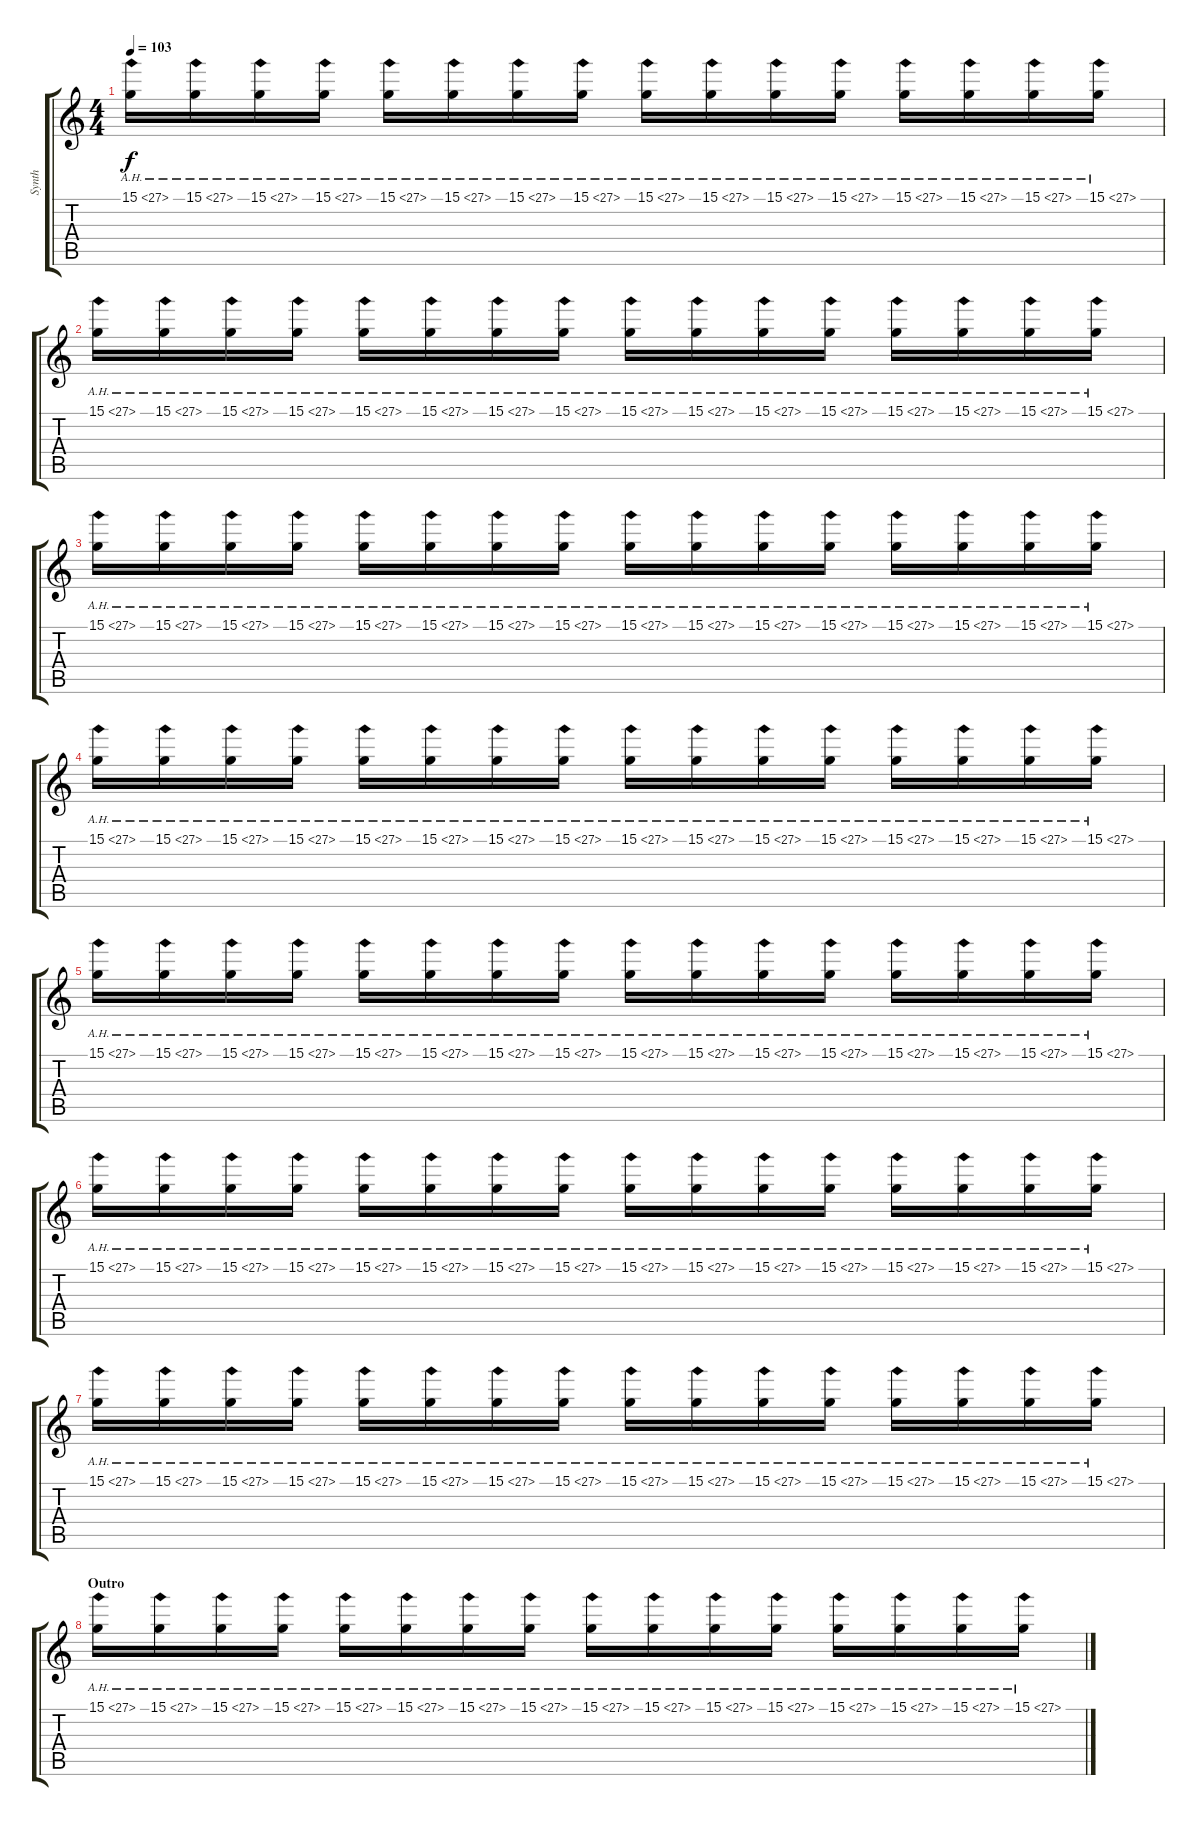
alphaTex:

\track ("Synth" "Synth") {instrument pad3polysynth}
\staff {score tabs}
\tuning (E4 B3 G3 D3 A2 E2) {hide}
\ts (4 4)
\tempo 103
\clef g2
\ks c
15.1{ah 12}.16{dy f} 15.1{ah 12}.16 15.1{ah 12}.16 15.1{ah 12}.16 15.1{ah 12}.16 15.1{ah 12}.16 15.1{ah 12}.16 15.1{ah 12}.16 15.1{ah 12}.16 15.1{ah 12}.16 15.1{ah 12}.16 15.1{ah 12}.16 15.1{ah 12}.16 15.1{ah 12}.16 15.1{ah 12}.16 15.1{ah 12}.16 |
15.1{ah 12}.16 15.1{ah 12}.16 15.1{ah 12}.16 15.1{ah 12}.16 15.1{ah 12}.16 15.1{ah 12}.16 15.1{ah 12}.16 15.1{ah 12}.16 15.1{ah 12}.16 15.1{ah 12}.16 15.1{ah 12}.16 15.1{ah 12}.16 15.1{ah 12}.16 15.1{ah 12}.16 15.1{ah 12}.16 15.1{ah 12}.16 |
15.1{ah 12}.16 15.1{ah 12}.16 15.1{ah 12}.16 15.1{ah 12}.16 15.1{ah 12}.16 15.1{ah 12}.16 15.1{ah 12}.16 15.1{ah 12}.16 15.1{ah 12}.16 15.1{ah 12}.16 15.1{ah 12}.16 15.1{ah 12}.16 15.1{ah 12}.16 15.1{ah 12}.16 15.1{ah 12}.16 15.1{ah 12}.16 |
15.1{ah 12}.16 15.1{ah 12}.16 15.1{ah 12}.16 15.1{ah 12}.16 15.1{ah 12}.16 15.1{ah 12}.16 15.1{ah 12}.16 15.1{ah 12}.16 15.1{ah 12}.16 15.1{ah 12}.16 15.1{ah 12}.16 15.1{ah 12}.16 15.1{ah 12}.16 15.1{ah 12}.16 15.1{ah 12}.16 15.1{ah 12}.16 |
15.1{ah 12}.16 15.1{ah 12}.16 15.1{ah 12}.16 15.1{ah 12}.16 15.1{ah 12}.16 15.1{ah 12}.16 15.1{ah 12}.16 15.1{ah 12}.16 15.1{ah 12}.16 15.1{ah 12}.16 15.1{ah 12}.16 15.1{ah 12}.16 15.1{ah 12}.16 15.1{ah 12}.16 15.1{ah 12}.16 15.1{ah 12}.16 |
15.1{ah 12}.16 15.1{ah 12}.16 15.1{ah 12}.16 15.1{ah 12}.16 15.1{ah 12}.16 15.1{ah 12}.16 15.1{ah 12}.16 15.1{ah 12}.16 15.1{ah 12}.16 15.1{ah 12}.16 15.1{ah 12}.16 15.1{ah 12}.16 15.1{ah 12}.16 15.1{ah 12}.16 15.1{ah 12}.16 15.1{ah 12}.16 |
15.1{ah 12}.16 15.1{ah 12}.16 15.1{ah 12}.16 15.1{ah 12}.16 15.1{ah 12}.16 15.1{ah 12}.16 15.1{ah 12}.16 15.1{ah 12}.16 15.1{ah 12}.16 15.1{ah 12}.16 15.1{ah 12}.16 15.1{ah 12}.16 15.1{ah 12}.16 15.1{ah 12}.16 15.1{ah 12}.16 15.1{ah 12}.16 |
\section ("" "Outro")
15.1{ah 12}.16 15.1{ah 12}.16 15.1{ah 12}.16 15.1{ah 12}.16 15.1{ah 12}.16 15.1{ah 12}.16 15.1{ah 12}.16 15.1{ah 12}.16 15.1{ah 12}.16 15.1{ah 12}.16 15.1{ah 12}.16 15.1{ah 12}.16 15.1{ah 12}.16 15.1{ah 12}.16 15.1{ah 12}.16 15.1{ah 12}.16
